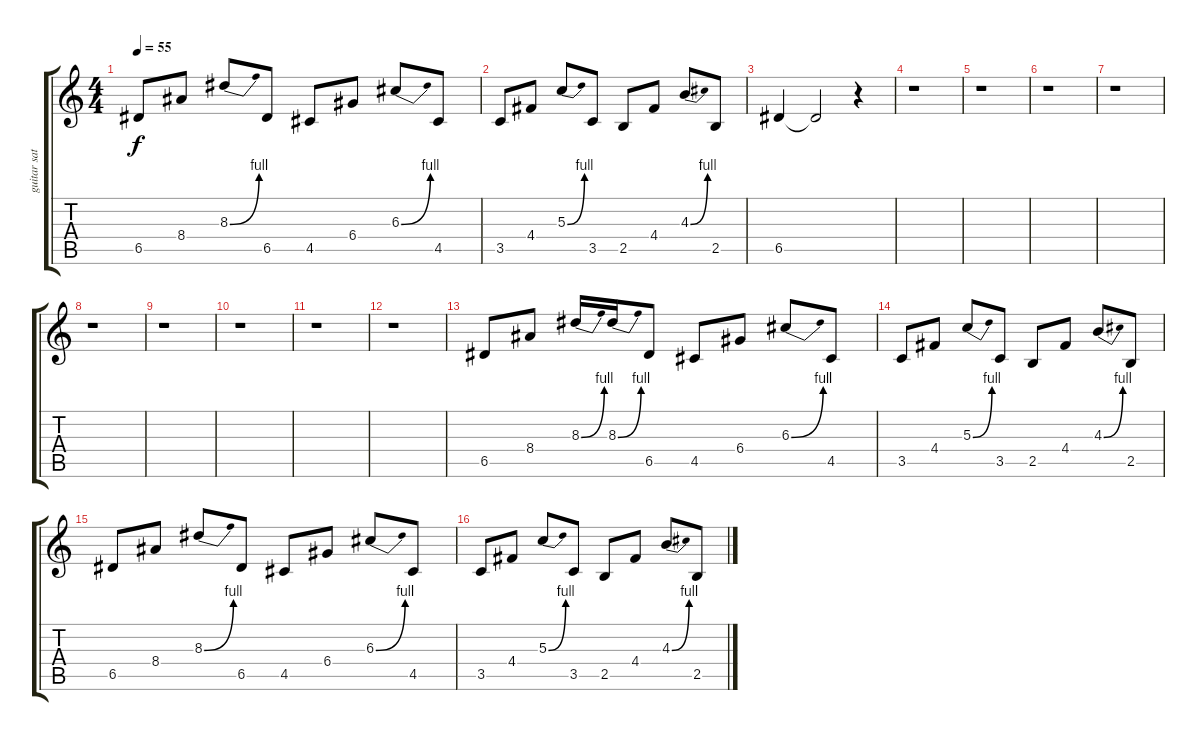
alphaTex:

\track ("guitar sat" "guitar sat") {instrument distortionguitar}
\staff {score tabs}
\tuning (E4 B3 G3 D3 A2 E2) {hide}
\ts (4 4)
\tempo 55
\clef g2
\ks c
6.5.8{dy f} 8.4.8 8.3{be (bend 0 0 60 4)}.8 6.5.8 4.5.8 6.4.8 6.3{be (bend 0 0 60 4)}.8 4.5.8 |
3.5.8 4.4.8 5.3{be (bend 0 0 60 4)}.8 3.5.8 2.5.8 4.4.8 4.3{be (bend 0 0 60 4)}.8 2.5.8 |
6.5.4 6.5{t}.2 r.4 |
r.1 |
r.1 |
r.1 |
r.1 |
r.1 |
r.1 |
r.1 |
r.1 |
r.1 |
6.5.8 8.4.8 8.3{be (bend 0 0 60 4)}.16 8.3{be (bend 0 0 60 4)}.16 6.5.8 4.5.8 6.4.8 6.3{be (bend 0 0 60 4)}.8 4.5.8 |
3.5.8 4.4.8 5.3{be (bend 0 0 60 4)}.8 3.5.8 2.5.8 4.4.8 4.3{be (bend 0 0 60 4)}.8 2.5.8 |
6.5.8 8.4.8 8.3{be (bend 0 0 60 4)}.8 6.5.8 4.5.8 6.4.8 6.3{be (bend 0 0 60 4)}.8 4.5.8 |
3.5.8 4.4.8 5.3{be (bend 0 0 60 4)}.8 3.5.8 2.5.8 4.4.8 4.3{be (bend 0 0 60 4)}.8 2.5.8
